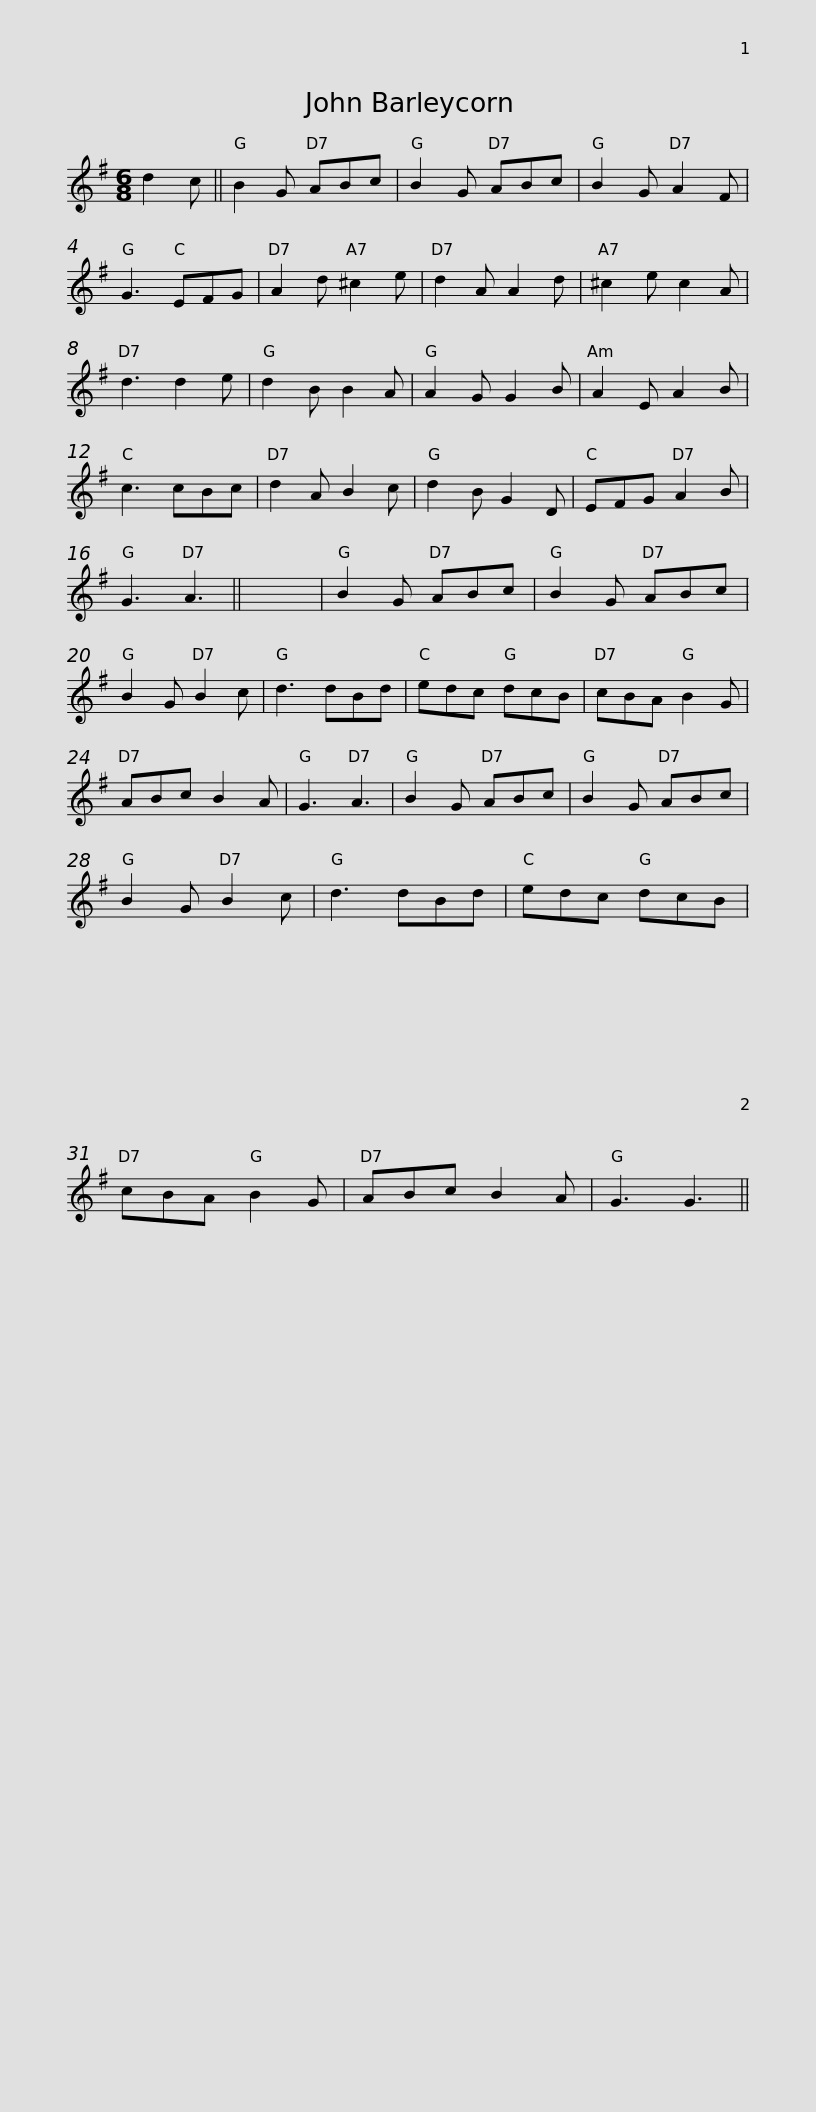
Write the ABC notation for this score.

X:1
L:1/8
M:6/8
I:linebreak $
K:G
V:1 treble
V:1
 d2 c || B2 G ABc | B2 G ABc | B2 G A2 F | G3 EFG | %5
 A2 d ^c2 e | d2 A A2 d | ^c2 e c2 A | d3 d2 e |$ d2 B B2 A | %10
 A2 G G2 B | A2 E A2 B | c3 cBc | d2 A B2 c | d2 B G2 D | %15
 EFG A2 B | G3 A3 || x6 | B2 G ABc |$ B2 G ABc | %20
 B2 G B2 c | d3 dBd | edc dcB | cBA B2 G | ABc B2 A | %25
 G3 A3 | B2 G ABc |$ B2 G ABc | B2 G B2 c | d3 dBd | %30
 edc dcB | cBA B2 G | ABc B2 A | G3 G3 || %34
